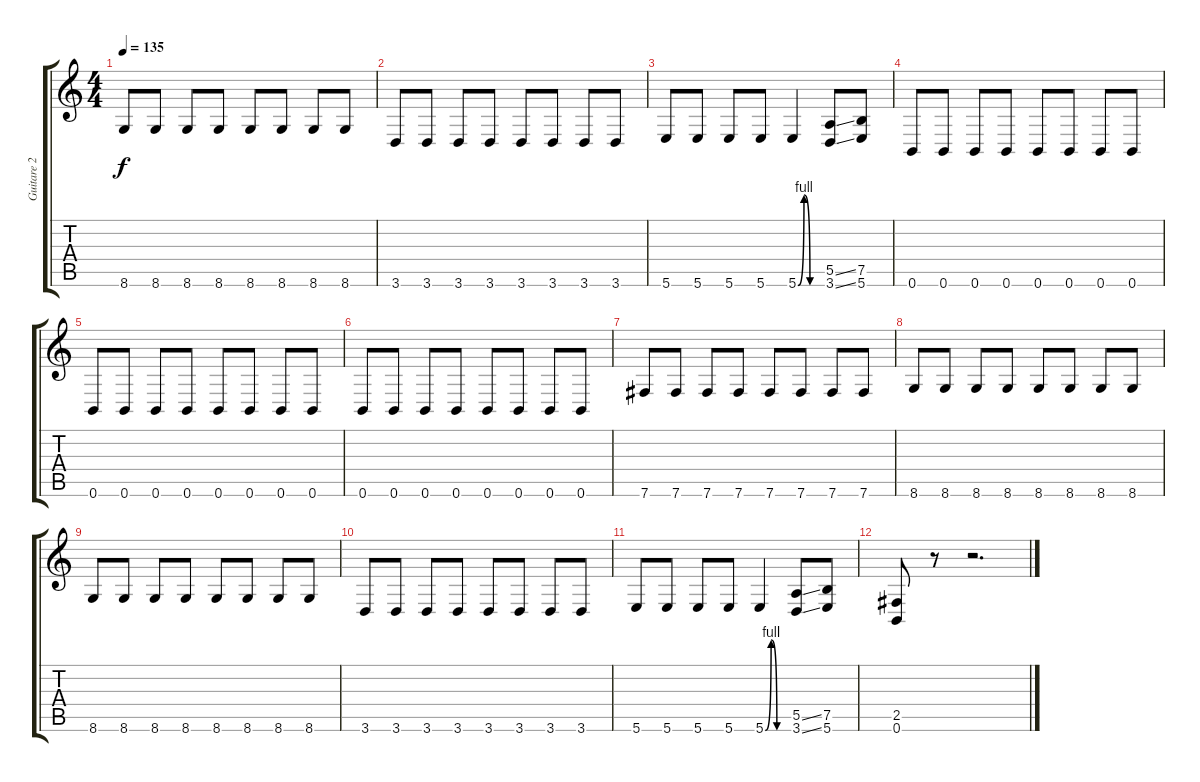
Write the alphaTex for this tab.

\track ("Guitare 2" "Guitare 2") {instrument distortionguitar}
\staff {score tabs}
\tuning (B3 Gb3 D3 A2 E2 B1) {hide}
\ts (4 4)
\tempo 135
\clef g2
\ks c
8.6.8{dy f} 8.6.8 8.6.8 8.6.8 8.6.8 8.6.8 8.6.8 8.6.8 |
3.6.8 3.6.8 3.6.8 3.6.8 3.6.8 3.6.8 3.6.8 3.6.8 |
5.6.8 5.6.8 5.6.8 5.6.8 5.6{be (custom 0 0 15 4 30 0 60 0)}.4 (5.5{ss} 3.6{ss}).8 (7.5 5.6).8 |
0.6.8 0.6.8 0.6.8 0.6.8 0.6.8 0.6.8 0.6.8 0.6.8 |
0.6.8 0.6.8 0.6.8 0.6.8 0.6.8 0.6.8 0.6.8 0.6.8 |
0.6.8 0.6.8 0.6.8 0.6.8 0.6.8 0.6.8 0.6.8 0.6.8 |
7.6.8 7.6.8 7.6.8 7.6.8 7.6.8 7.6.8 7.6.8 7.6.8 |
8.6.8 8.6.8 8.6.8 8.6.8 8.6.8 8.6.8 8.6.8 8.6.8 |
8.6.8 8.6.8 8.6.8 8.6.8 8.6.8 8.6.8 8.6.8 8.6.8 |
3.6.8 3.6.8 3.6.8 3.6.8 3.6.8 3.6.8 3.6.8 3.6.8 |
5.6.8 5.6.8 5.6.8 5.6.8 5.6{be (custom 0 0 15 4 30 0 60 0)}.4 (5.5{ss} 3.6{ss}).8 (7.5 5.6).8 |
(2.5 0.6).8 r.8 r.2{d}
